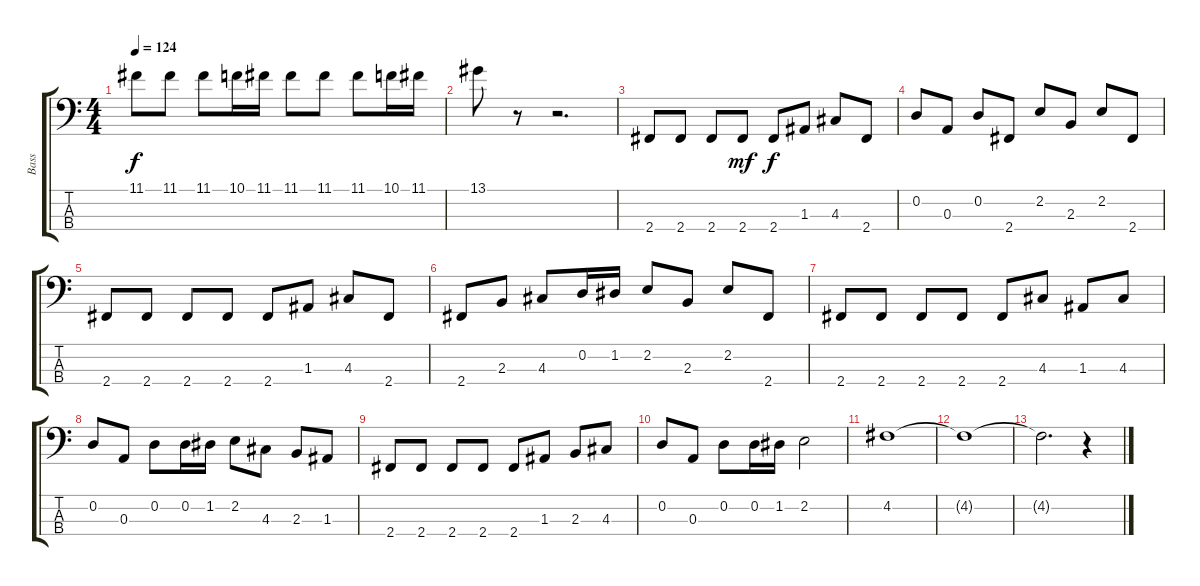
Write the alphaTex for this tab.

\track ("Bass" "Bass") {instrument electricbassfinger}
\staff {score tabs}
\tuning (G2 D2 A1 E1) {hide}
\ts (4 4)
\tempo 124
\clef f4
\ks c
11.1.8{dy f} 11.1.8 11.1.8 10.1.16 11.1.16 11.1.8 11.1.8 11.1.8 10.1.16 11.1.16 |
13.1.8 r.8 r.2{d} |
2.4.8 2.4.8 2.4.8 2.4.8{dy mf} 2.4.8{dy f} 1.3.8 4.3.8 2.4.8 |
0.2.8 0.3.8 0.2.8 2.4.8 2.2.8 2.3.8 2.2.8 2.4.8 |
2.4.8 2.4.8 2.4.8 2.4.8 2.4.8 1.3.8 4.3.8 2.4.8 |
2.4.8 2.3.8 4.3.8 0.2.16 1.2.16 2.2.8 2.3.8 2.2.8 2.4.8 |
2.4.8 2.4.8 2.4.8 2.4.8 2.4.8 4.3.8 1.3.8 4.3.8 |
0.2.8 0.3.8 0.2.8 0.2.16 1.2.16 2.2.8 4.3.8 2.3.8 1.3.8 |
2.4.8 2.4.8 2.4.8 2.4.8 2.4.8 1.3.8 2.3.8 4.3.8 |
0.2.8 0.3.8 0.2.8 0.2.16 1.2.16 2.2.2 |
4.2.1 |
4.2{t}.1 |
4.2{t}.2{d} r.4
